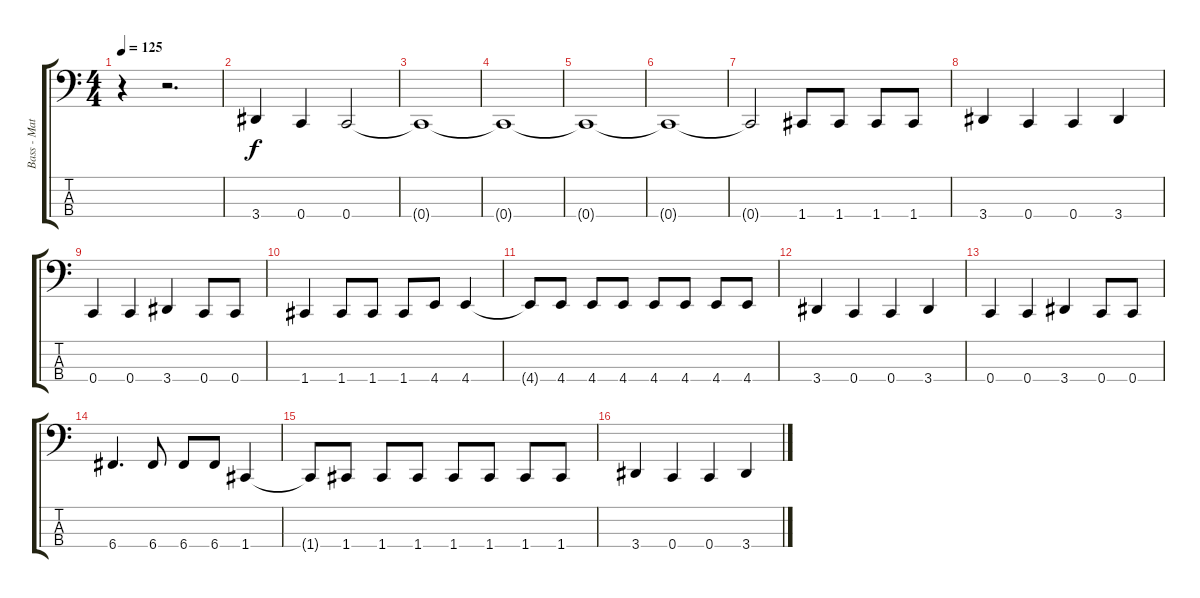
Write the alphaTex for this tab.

\track ("Bass - Matt Kean" "Bass - Mat") {instrument electricbasspick}
\staff {score tabs}
\tuning (F2 C2 G1 C1) {hide}
\ts (4 4)
\tempo 125
\clef f4
\ks c
r.4{dy f} r.2{d} |
3.4.4 0.4.4 0.4.2 |
0.4{t}.1 |
0.4{t}.1 |
0.4{t}.1 |
0.4{t}.1 |
0.4{t}.2 1.4.8 1.4.8 1.4.8 1.4.8 |
3.4.4 0.4.4 0.4.4 3.4.4 |
0.4.4 0.4.4 3.4.4 0.4.8 0.4.8 |
1.4.4 1.4.8 1.4.8 1.4.8 4.4.8 4.4.4 |
4.4{t}.8 4.4.8 4.4.8 4.4.8 4.4.8 4.4.8 4.4.8 4.4.8 |
3.4.4 0.4.4 0.4.4 3.4.4 |
0.4.4 0.4.4 3.4.4 0.4.8 0.4.8 |
6.4.4{d} 6.4.8 6.4.8 6.4.8 1.4.4 |
1.4{t}.8 1.4.8 1.4.8 1.4.8 1.4.8 1.4.8 1.4.8 1.4.8 |
3.4.4 0.4.4 0.4.4 3.4.4
